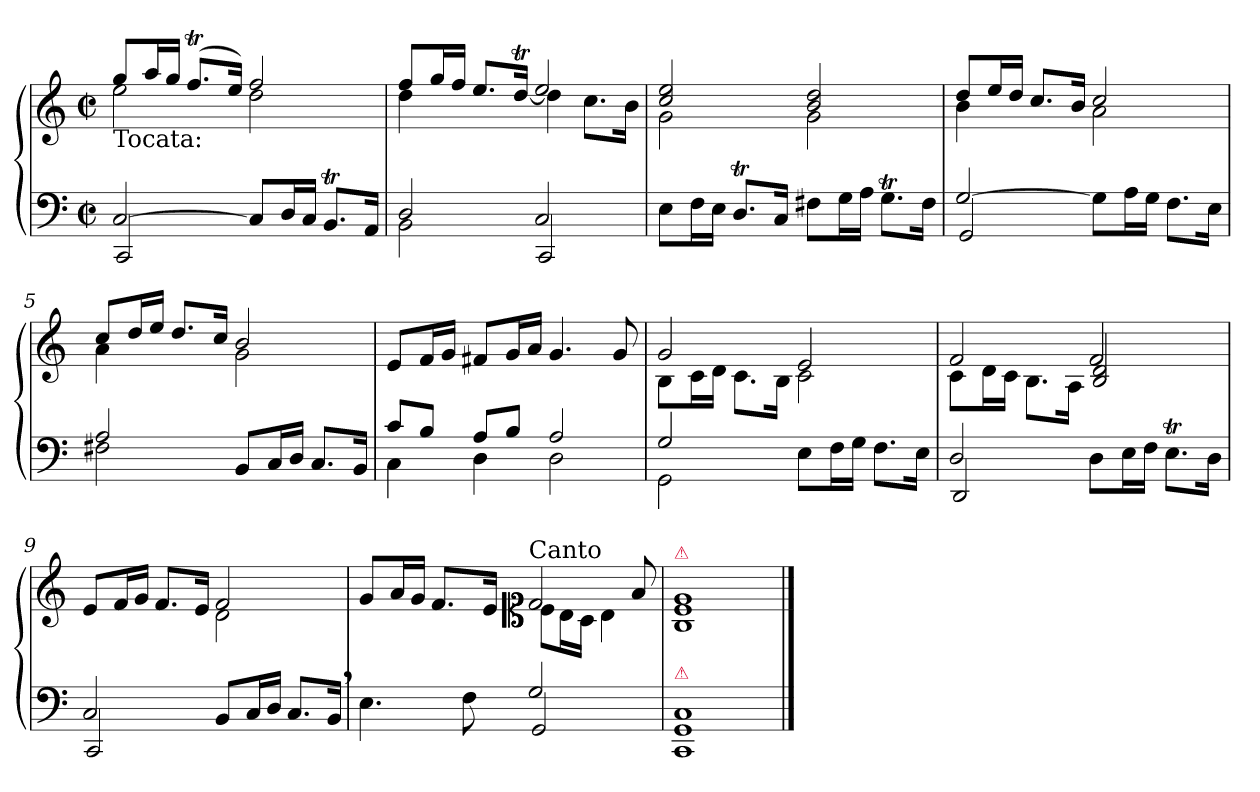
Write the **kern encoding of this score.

**kern	**kern
*part2	*part1
*staff2	*staff1
*clefF4	*clefG2
*k[]	*k[]
*M2/2	*M2/2
*met(c|)	*met(c|)
=1	=1
*^	*^
!	!	!LO:TX:b:t=Tocata&colon;	!
[2C/	2CC/	8gg/L	2ee\
.	.	16aa/L	.
.	.	16gg/JJ	.
.	.	(8.ffT/L	.
.	.	16ee/Jk)	.
8C/L]	2ryy	2ff/	2dd\
16D/L	.	.	.
16C/JJ	.	.	.
8.BBt/L	.	.	.
16AA/Jk	.	.	.
=2	=2	=2	=2
2D/	2BB\	8ff/L	4dd\
.	.	16gg/L	.
.	.	16ff/JJ	.
.	.	8.ee/L	4ryy
.	.	[16ddT/Jk	.
2C/	2CC/	2ee/	4dd\]
.	.	.	8.cc\L
.	.	.	16b\Jk
*v	*v	*	*
=3	=3	=3
8E\L	2cc/ 2ee/	2g\
16F\L	.	.
16E\JJ	.	.
8.DT/L	.	.
16C/Jk	.	.
8F#X\L	2b/ 2dd/	2g\
16G\L	.	.
16A\JJ	.	.
8.GT\L	.	.
16F#\Jk	.	.
=4	=4	=4
*^	*	*
[2G/	2GG/	8dd/L	4b\
.	.	16ee/L	.
.	.	16dd/JJ	.
.	.	8.cc/L	4ryy
.	.	16b/Jk	.
8G\L]	2ryy	2cc/	2a\
16A\L	.	.	.
16G\JJ	.	.	.
8.F\L	.	.	.
16E\Jk	.	.	.
=5	=5	=5	=5
2A/	2F#X\	8cc/L	4a\
.	.	16dd/L	.
.	.	16ee/JJ	.
.	.	8.dd/L	4ryy
.	.	16cc/Jk	.
8BB/L	2ryy	2b/	2g\
16C/L	.	.	.
16D/JJ	.	.	.
8.C/L	.	.	.
16BB/Jk	.	.	.
*	*	*v	*v
=6	=6	=6
8c/L	4C\	8e/L
8B/J	.	16f/L
.	.	16g/JJ
8A/L	4D\	8f#X/L
8B/J	.	16g/L
.	.	16a/JJ
2A/	2D\	4.g/
.	.	8g/
=7	=7	=7
*	*	*^
2G/	2GG\	2g/	8B\L
.	.	.	16c\L
.	.	.	16d\JJ
.	.	.	8.c\L
.	.	.	16B\Jk
8E\L	2ryy	2e/	2c\
16F\L	.	.	.
16G\JJ	.	.	.
8.F\L	.	.	.
16E\Jk	.	.	.
=8	=8	=8	=8
2D/	2DD/	2f/	8c\L
.	.	.	16d\L
.	.	.	16c\JJ
.	.	.	8.B\L
.	.	.	16A\Jk
8D\L	2ryy	2f/	2B/ 2d/
16E\L	.	.	.
16F\JJ	.	.	.
8.Et\L	.	.	.
16D\Jk	.	.	.
=9	=9	=9	=9
2C/	2CC/	8e/L	2ryy
.	.	16f/L	.
.	.	16g/JJ	.
.	.	8.f/L	.
.	.	16e/Jk	.
8BB/L	2ryy	2f/	2d\
16C/L	.	.	.
16D/JJ	.	.	.
8.C/L	.	.	.
16BB,/Jk	.	.	.
=10	=10	=10	=10
4.E\	2ryy	8g/L	2ryy
.	.	16a/L	.
.	.	16g/JJ	.
.	.	8.f/L	.
8F\	.	.	.
.	.	16e/Jk	.
*	*	*clefC1	*
!	!	!LO:TX:a:t=Canto	!
!	!	!LO:N:vis=2	!
2G/	2GG/	4.d/	8c\L
.	.	.	16B\L
.	.	.	16A\JJ
.	.	.	4B\
.	.	8f/	.
*v	*v	*	*
*	*v	*v
=11	=11
!	!LO:TX:a:color=crimson:t=⚠
!LO:TX:a:color=crimson:t=⚠	!
1CC 1GG 1C	1G 1c 1e
==	==
*-	*-
